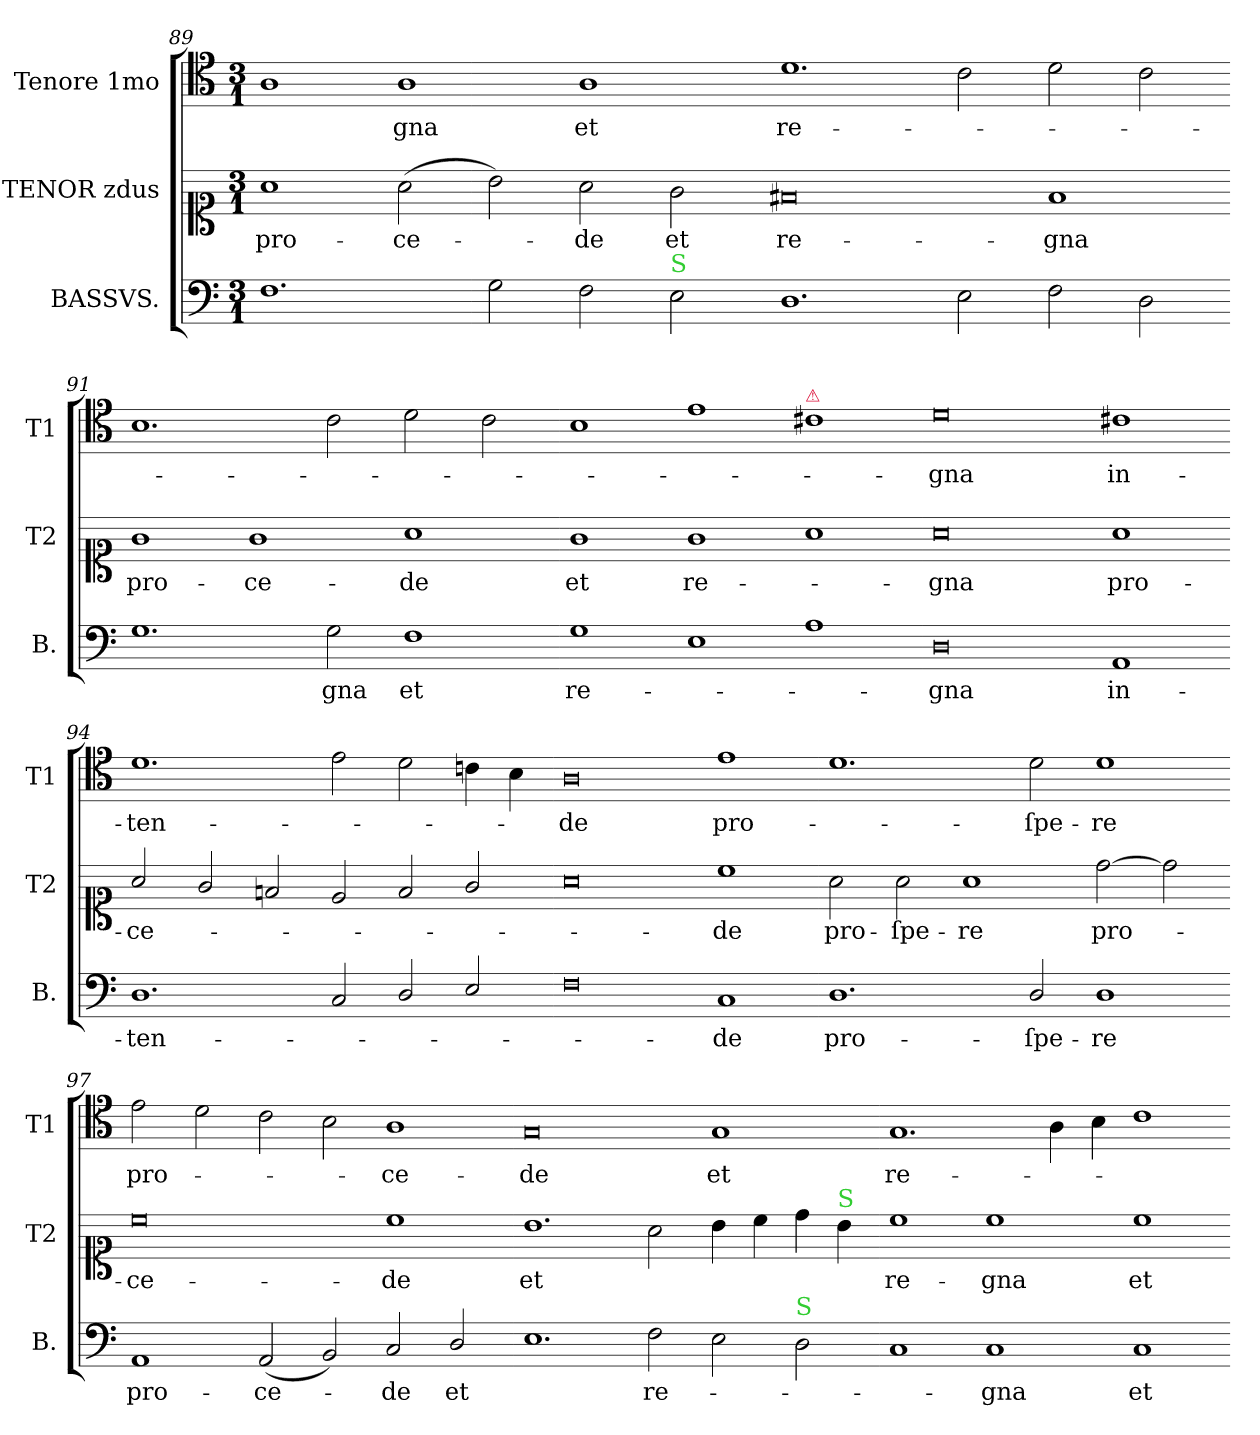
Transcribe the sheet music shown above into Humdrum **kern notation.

**kern	**text	**kern	**text	**kern	**text
*part3	*part3	*part2	*part2	*part1	*part1
*staff3	*staff3	*staff2	*staff2	*staff1	*staff1
*I"BASSVS.	*	*I"TENOR zdus	*	*I"Tenore 1mo	*
*I'B.	*	*I'T2	*	*I'T1	*
*clefF4	*	*clefC1	*	*clefC4	*
*k[]	*	*k[]	*	*k[]	*
*M3/1	*	*M3/1	*	*M3/1	*
=89	=89	=89	=89	=89	=89
1.F\	.	1a\	pro-	1A\	.
!	!	!	!	!	!LO:LY:i
.	.	(2a\	-ce-	1A\	-gna
2G\	.	2b\)	.	.	.
2F\	.	2a\	-de	1A\	et
!LO:TX:a:color=limegreen:t=S	!	!	!	!	!
2E\	.	2g\	et	.	.
=90-	=90-	=90-	=90-	=90-	=90-
1.D\	.	0f#X/	re-	1.d\	re-
2E\	.	.	.	2c\	.
2F\	.	1f#/	-gna	2d\	.
2D\	.	.	.	2c\	.
=91-	=91-	=91-	=91-	=91-	=91-
1.G\	.	1g\	pro-	1.B\	.
.	.	1g\	-ce-	.	.
2G\	-gna	.	.	2c\	.
1F\	et	1a\	-de	2d\	.
.	.	.	.	2c\	.
=92-	=92-	=92-	=92-	=92-	=92-
1G\	re-	1g\	et	1B\	.
1E\	.	1g\	re-	1e\	.
!	!	!	!	!LO:TX:a:color=crimson:t=⚠	!
1A\	.	1a\	.	1c#X\	.
=93-	=93-	=93-	=93-	=93-	=93-
0D\	-gna	0a\	-gna	0d\	-gna
1AA/	in-	1a\	pro-	1c#X\	in-
=94-	=94-	=94-	=94-	=94-	=94-
1.D\	-ten-	2a/	-ce-	1.d\	-ten-
.	.	2g/	.	.	.
.	.	2fn/	.	.	.
2C/	.	2e/	.	2e\	.
2D/	.	2f/	.	2d\	.
2E/	.	2g/	.	4cn\	.
.	.	.	.	4B\	.
=95-	=95-	=95-	=95-	=95-	=95-
0F\	.	0a\	.	0A\	-de
1C/	-de	1cc\	-de	1e\	pro-
=96-	=96-	=96-	=96-	=96-	=96-
1.D\	pro-	2a\	pro-	1.d\	.
.	.	2a\	-ſpe-	.	.
.	.	1a\	-re	.	.
2D/	-ſpe-	.	.	2d\	-ſpe-
1D\	-re	[2dd\	pro-	1d\	-re
.	.	2dd\]	.	.	.
=97-	=97-	=97-	=97-	=97-	=97-
1AA/	pro-	0cc\	-ce-	2e\	pro-
.	.	.	.	2d\	.
(2AA/	-ce-	.	.	2c\	.
2BB/)	.	.	.	2B\	.
2C/	-de	1cc\	-de	1A\	ce-
2D/	et	.	.	.	.
=98-	=98-	=98-	=98-	=98-	=98-
1.E\	.	1.b\	et	0G/	-de
2F\	re-	2a\	.	.	.
2E\	.	4b\	.	1G/	et
.	.	4cc\	.	.	.
!LO:TX:a:color=limegreen:t=S	!	!	!	!	!
2D\	.	4dd\	.	.	.
!	!	!LO:TX:a:color=limegreen:t=S	!	!	!
.	.	4b\	.	.	.
=99-	=99-	=99-	=99-	=99-	=99-
1C/	.	1cc\	re-	1.G/	re-
1C/	-gna	1cc\	-gna	.	.
.	.	.	.	4A\	.
.	.	.	.	4B\	.
1C/	et	1cc\	et	1c\	.
=-	=-	=-	=-	=-	=-
*-	*-	*-	*-	*-	*-
